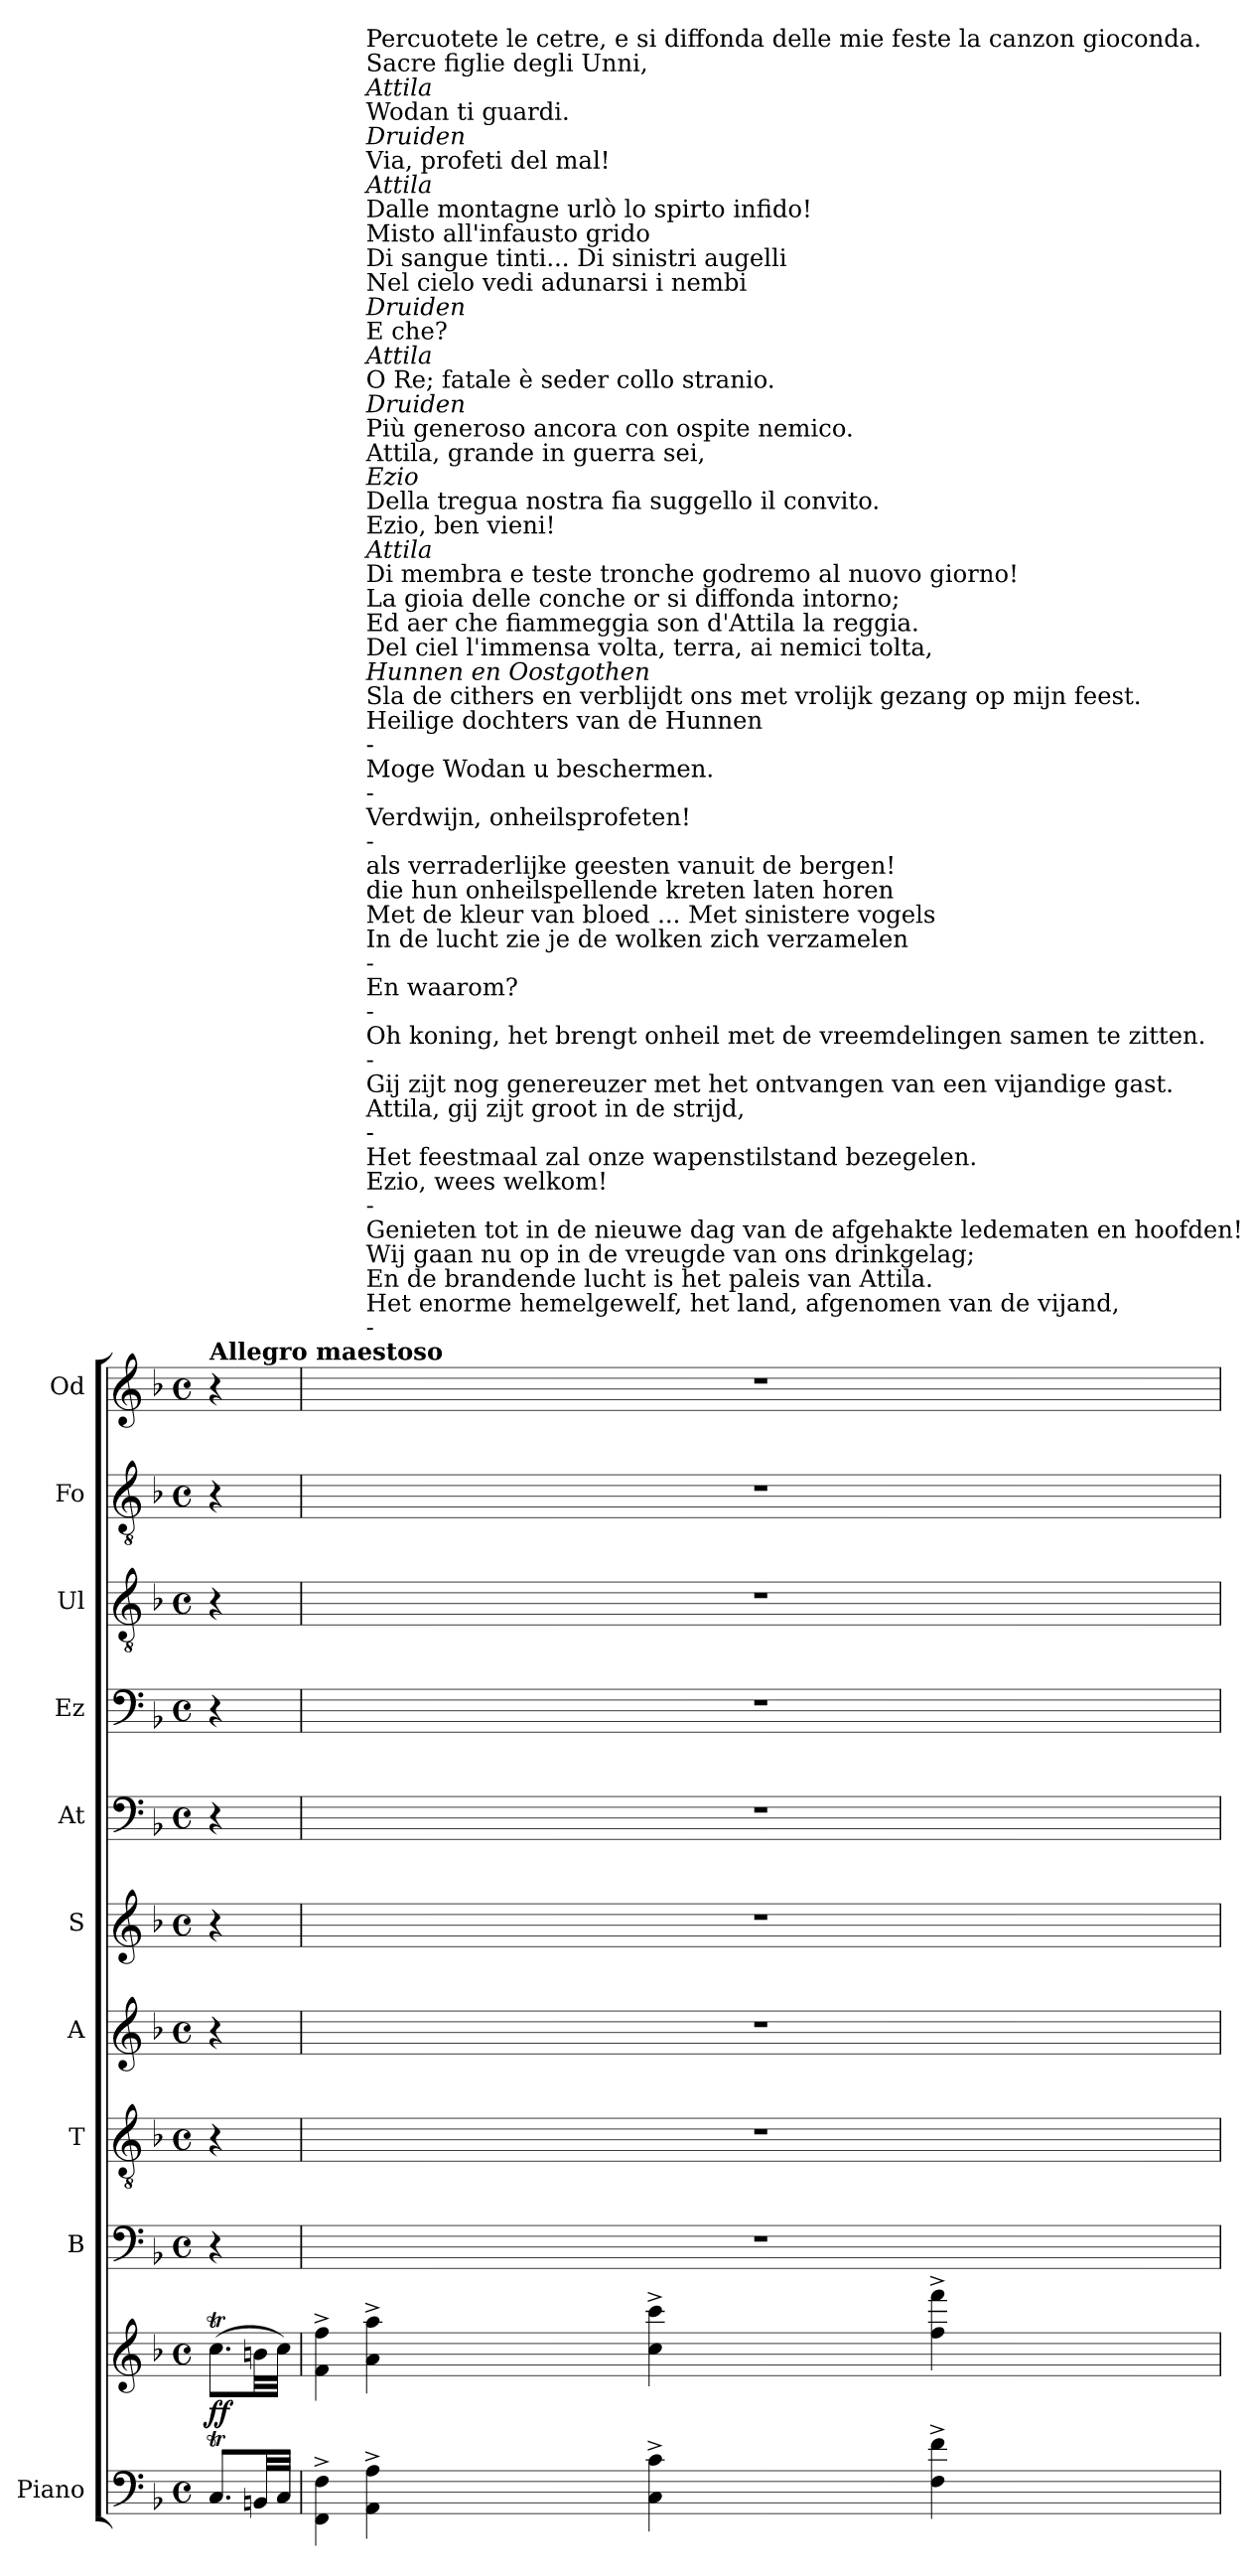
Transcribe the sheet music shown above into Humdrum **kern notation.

**kern	**kern	**dynam	**kern	**kern	**kern	**kern	**kern	**kern	**kern	**kern	**kern
*part10	*part10	*part10	*part9	*part8	*part7	*part6	*part5	*part4	*part3	*part2	*part1
*staff11	*staff10	*staff10/11	*staff9	*staff8	*staff7	*staff6	*staff5	*staff4	*staff3	*staff2	*staff1
*I"Piano	*	*	*I"B	*I"T	*I"A	*I"S	*I"At	*I"Ez	*I"Ul	*I"Fo	*I"Od
*I'Pno	*	*	*I'B	*I'T	*I'A	*I'S	*I'At	*I'Ez	*I'Ul	*I'Fo	*I'Od
*clefF4	*clefG2	*	*clefF4	*clefGv2	*clefG2	*clefG2	*clefF4	*clefF4	*clefGv2	*clefGv2	*clefG2
*k[b-]	*k[b-]	*	*k[b-]	*k[b-]	*k[b-]	*k[b-]	*k[b-]	*k[b-]	*k[b-]	*k[b-]	*k[b-]
*M4/4	*M4/4	*	*M4/4	*M4/4	*M4/4	*M4/4	*M4/4	*M4/4	*M4/4	*M4/4	*M4/4
*met(c)	*met(c)	*	*met(c)	*met(c)	*met(c)	*met(c)	*met(c)	*met(c)	*met(c)	*met(c)	*met(c)
*MM108	*MM108	*	*MM108	*MM108	*MM108	*MM108	*MM108	*MM108	*MM108	*MM108	*MM108
=	=	=	=	=	=	=	=	=	=	=	=
!	!	!	!	!	!	!	!	!	!	!	!LO:TX:a:B:t=Allegro maestoso
!	!	!LO:DY:b	!	!	!	!	!	!	!	!	!
8.CT/L	(>8.ccT\L	ff	4r	4r	4r	4r	4r	4r	4r	4r	4r
32BBn/LL	32bn\LL	.	.	.	.	.	.	.	.	.	.
32C/JJJ	32cc\JJJ)	.	.	.	.	.	.	.	.	.	.
=1	=1	=1	=1	=1	=1	=1	=1	=1	=1	=1	=1
!	!	!	!	!	!	!	!	!	!	!	!LO:TX:t=Het kamp van Attila, zoals in het eerste bedrijf, waar een feestelijk banket wordt voorbereid.
!	!	!	!	!	!	!	!	!	!	!	!LO:TX:t=Vertaling&colon;
*	*	*	*	*	*	*	*	*	*	*	*^
4FF\^ 4F\^	4f\^ 4ff\^	.	1r	1r	1r	1r	1r	1r	1r	1r	1r	4ryy
!	!	!	!	!	!	!	!	!	!	!	!	!LO:TX:t=-
!	!	!	!	!	!	!	!	!	!	!	!	!LO:TX:t=Het enorme hemelgewelf, het land, afgenomen van de vijand,
!	!	!	!	!	!	!	!	!	!	!	!	!LO:TX:t=En de brandende lucht is het paleis van Attila.
!	!	!	!	!	!	!	!	!	!	!	!	!LO:TX:t=Wij gaan nu op in de vreugde van ons drinkgelag;
!	!	!	!	!	!	!	!	!	!	!	!	!LO:TX:t=Genieten tot in de nieuwe dag van de afgehakte ledematen en hoofden!
!	!	!	!	!	!	!	!	!	!	!	!	!LO:TX:t=-
!	!	!	!	!	!	!	!	!	!	!	!	!LO:TX:t=Ezio, wees welkom!
!	!	!	!	!	!	!	!	!	!	!	!	!LO:TX:t=Het feestmaal zal onze wapenstilstand bezegelen.
!	!	!	!	!	!	!	!	!	!	!	!	!LO:TX:t=-
!	!	!	!	!	!	!	!	!	!	!	!	!LO:TX:t=Attila, gij zijt groot in de strijd,
!	!	!	!	!	!	!	!	!	!	!	!	!LO:TX:t=Gij zijt nog genereuzer met het ontvangen van een vijandige gast.
!	!	!	!	!	!	!	!	!	!	!	!	!LO:TX:t=-
!	!	!	!	!	!	!	!	!	!	!	!	!LO:TX:t=Oh koning, het brengt onheil met de vreemdelingen samen te zitten.
!	!	!	!	!	!	!	!	!	!	!	!	!LO:TX:t=-
!	!	!	!	!	!	!	!	!	!	!	!	!LO:TX:t=En waarom?
!	!	!	!	!	!	!	!	!	!	!	!	!LO:TX:t=-
!	!	!	!	!	!	!	!	!	!	!	!	!LO:TX:t=In de lucht zie je de wolken zich verzamelen
!	!	!	!	!	!	!	!	!	!	!	!	!LO:TX:t=Met de kleur van bloed ... Met sinistere vogels
!	!	!	!	!	!	!	!	!	!	!	!	!LO:TX:t=die hun onheilspellende kreten laten horen
!	!	!	!	!	!	!	!	!	!	!	!	!LO:TX:t=als verraderlijke geesten vanuit de bergen!
!	!	!	!	!	!	!	!	!	!	!	!	!LO:TX:t=-
!	!	!	!	!	!	!	!	!	!	!	!	!LO:TX:t=Verdwijn, onheilsprofeten!
!	!	!	!	!	!	!	!	!	!	!	!	!LO:TX:t=-
!	!	!	!	!	!	!	!	!	!	!	!	!LO:TX:t=Moge Wodan u beschermen.
!	!	!	!	!	!	!	!	!	!	!	!	!LO:TX:t=-
!	!	!	!	!	!	!	!	!	!	!	!	!LO:TX:t=Heilige dochters van de Hunnen
!	!	!	!	!	!	!	!	!	!	!	!	!LO:TX:t=Sla de cithers en verblijdt ons met vrolijk gezang op mijn feest.
!	!	!	!	!	!	!	!	!	!	!	!	!LO:TX:i:t=Hunnen en Oostgothen
!	!	!	!	!	!	!	!	!	!	!	!	!LO:TX:t=Del ciel l'immensa volta, terra, ai nemici tolta,
!	!	!	!	!	!	!	!	!	!	!	!	!LO:TX:t=Ed aer che fiammeggia son d'Attila la reggia.
!	!	!	!	!	!	!	!	!	!	!	!	!LO:TX:t=La gioia delle conche or si diffonda intorno;
!	!	!	!	!	!	!	!	!	!	!	!	!LO:TX:t=Di membra e teste tronche godremo al nuovo giorno!
!	!	!	!	!	!	!	!	!	!	!	!	!LO:TX:i:t=Attila
!	!	!	!	!	!	!	!	!	!	!	!	!LO:TX:t=Ezio, ben vieni!
!	!	!	!	!	!	!	!	!	!	!	!	!LO:TX:t=Della tregua nostra fia suggello il convito.
!	!	!	!	!	!	!	!	!	!	!	!	!LO:TX:i:t=Ezio
!	!	!	!	!	!	!	!	!	!	!	!	!LO:TX:t=Attila, grande in guerra sei,
!	!	!	!	!	!	!	!	!	!	!	!	!LO:TX:t=Più generoso ancora con ospite nemico.
!	!	!	!	!	!	!	!	!	!	!	!	!LO:TX:i:t=Druiden
!	!	!	!	!	!	!	!	!	!	!	!	!LO:TX:t=O Re; fatale è seder collo stranio.
!	!	!	!	!	!	!	!	!	!	!	!	!LO:TX:i:t=Attila
!	!	!	!	!	!	!	!	!	!	!	!	!LO:TX:t=E che?
!	!	!	!	!	!	!	!	!	!	!	!	!LO:TX:i:t=Druiden
!	!	!	!	!	!	!	!	!	!	!	!	!LO:TX:t=Nel cielo vedi adunarsi i nembi
!	!	!	!	!	!	!	!	!	!	!	!	!LO:TX:t=Di sangue tinti... Di sinistri augelli
!	!	!	!	!	!	!	!	!	!	!	!	!LO:TX:t=Misto all'infausto grido
!	!	!	!	!	!	!	!	!	!	!	!	!LO:TX:t=Dalle montagne urlò lo spirto infido!
!	!	!	!	!	!	!	!	!	!	!	!	!LO:TX:i:t=Attila
!	!	!	!	!	!	!	!	!	!	!	!	!LO:TX:t=Via, profeti del mal!
!	!	!	!	!	!	!	!	!	!	!	!	!LO:TX:i:t=Druiden
!	!	!	!	!	!	!	!	!	!	!	!	!LO:TX:t=Wodan ti guardi.
!	!	!	!	!	!	!	!	!	!	!	!	!LO:TX:i:t=Attila
!	!	!	!	!	!	!	!	!	!	!	!	!LO:TX:t=Sacre figlie degli Unni,
!	!	!	!	!	!	!	!	!	!	!	!	!LO:TX:t=Percuotete le cetre, e si diffonda delle mie feste la canzon gioconda.
4AA\^ 4A\^	4a\^ 4aa\^	.	.	.	.	.	.	.	.	.	.	2.ryy
4C\^ 4c\^	4cc\^ 4ccc\^	.	.	.	.	.	.	.	.	.	.	.
4F\^ 4f\^	4ff\^ 4fff\^	.	.	.	.	.	.	.	.	.	.	.
*	*	*	*	*	*	*	*	*	*	*	*v	*v
=	=	=	=	=	=	=	=	=	=	=	=
*-	*-	*-	*-	*-	*-	*-	*-	*-	*-	*-	*-
